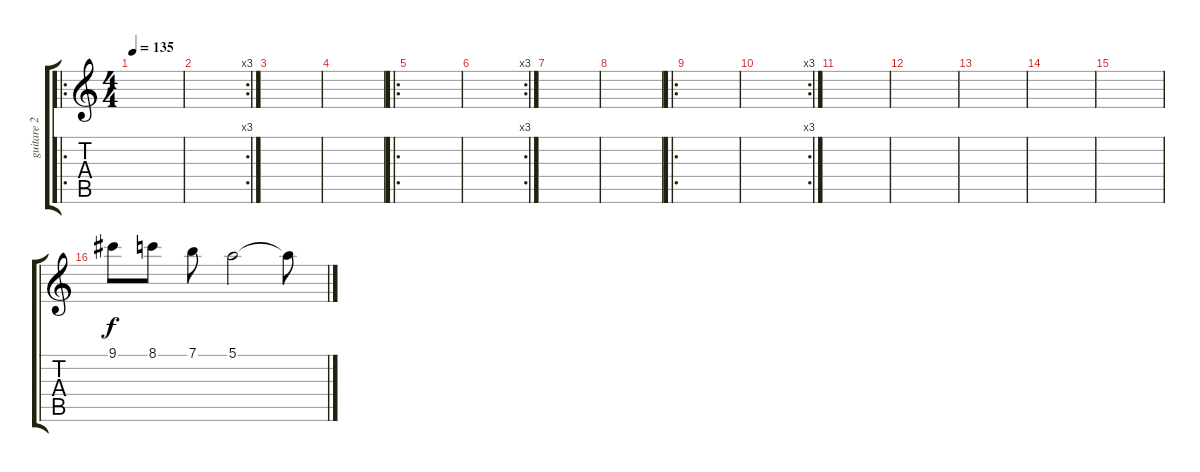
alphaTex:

\track ("guitare 2" "guitare 2") {instrument distortionguitar}
\staff {score tabs}
\tuning (E4 B3 G3 D3 A2 E2) {hide}
\ro
\ts (4 4)
\tempo 135
\clef g2
\ks c
|
\rc 3
|
|
|
\ro
|
\rc 3
|
|
|
\ro
|
\rc 3
|
|
|
|
|
|
9.1.8 8.1.8 7.1.8 5.1.2 5.1{t}.8
